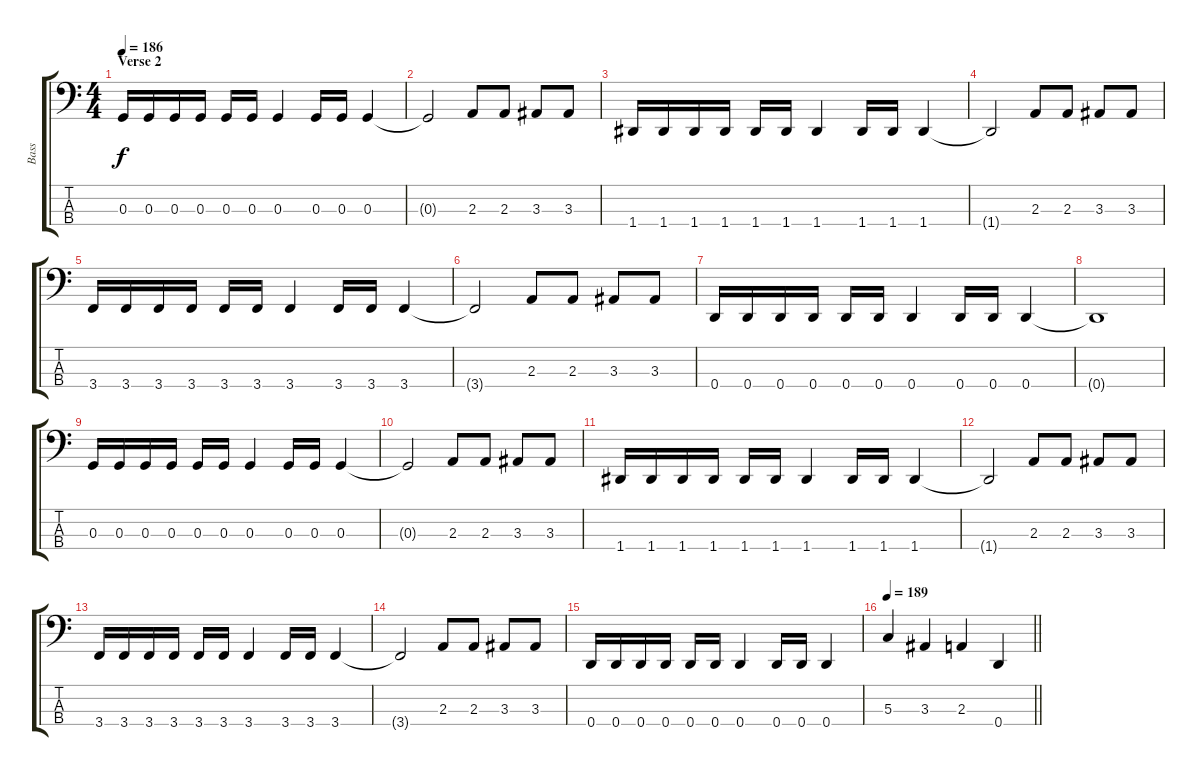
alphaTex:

\track ("Bass" "Bass") {instrument electricbasspick}
\staff {score tabs}
\tuning (F2 C2 G1 D1) {hide}
\ts (4 4)
\section ("" "Verse 2")
\tempo 186
\clef f4
\ks c
0.3.16{dy f} 0.3.16 0.3.16 0.3.16 0.3.16 0.3.16 0.3.4 0.3.16 0.3.16 0.3.4 |
0.3{t}.2 2.3.8 2.3.8 3.3.8 3.3.8 |
1.4.16 1.4.16 1.4.16 1.4.16 1.4.16 1.4.16 1.4.4 1.4.16 1.4.16 1.4.4 |
1.4{t}.2 2.3.8 2.3.8 3.3.8 3.3.8 |
3.4.16 3.4.16 3.4.16 3.4.16 3.4.16 3.4.16 3.4.4 3.4.16 3.4.16 3.4.4 |
3.4{t}.2 2.3.8 2.3.8 3.3.8 3.3.8 |
0.4.16 0.4.16 0.4.16 0.4.16 0.4.16 0.4.16 0.4.4 0.4.16 0.4.16 0.4.4 |
0.4{t}.1 |
0.3.16 0.3.16 0.3.16 0.3.16 0.3.16 0.3.16 0.3.4 0.3.16 0.3.16 0.3.4 |
0.3{t}.2 2.3.8 2.3.8 3.3.8 3.3.8 |
1.4.16 1.4.16 1.4.16 1.4.16 1.4.16 1.4.16 1.4.4 1.4.16 1.4.16 1.4.4 |
1.4{t}.2 2.3.8 2.3.8 3.3.8 3.3.8 |
3.4.16 3.4.16 3.4.16 3.4.16 3.4.16 3.4.16 3.4.4 3.4.16 3.4.16 3.4.4 |
3.4{t}.2 2.3.8 2.3.8 3.3.8 3.3.8 |
0.4.16 0.4.16 0.4.16 0.4.16 0.4.16 0.4.16 0.4.4 0.4.16 0.4.16 0.4.4 |
\tempo 189
\barLineRight lightlight
5.3.4 3.3.4 2.3.4 0.4.4
